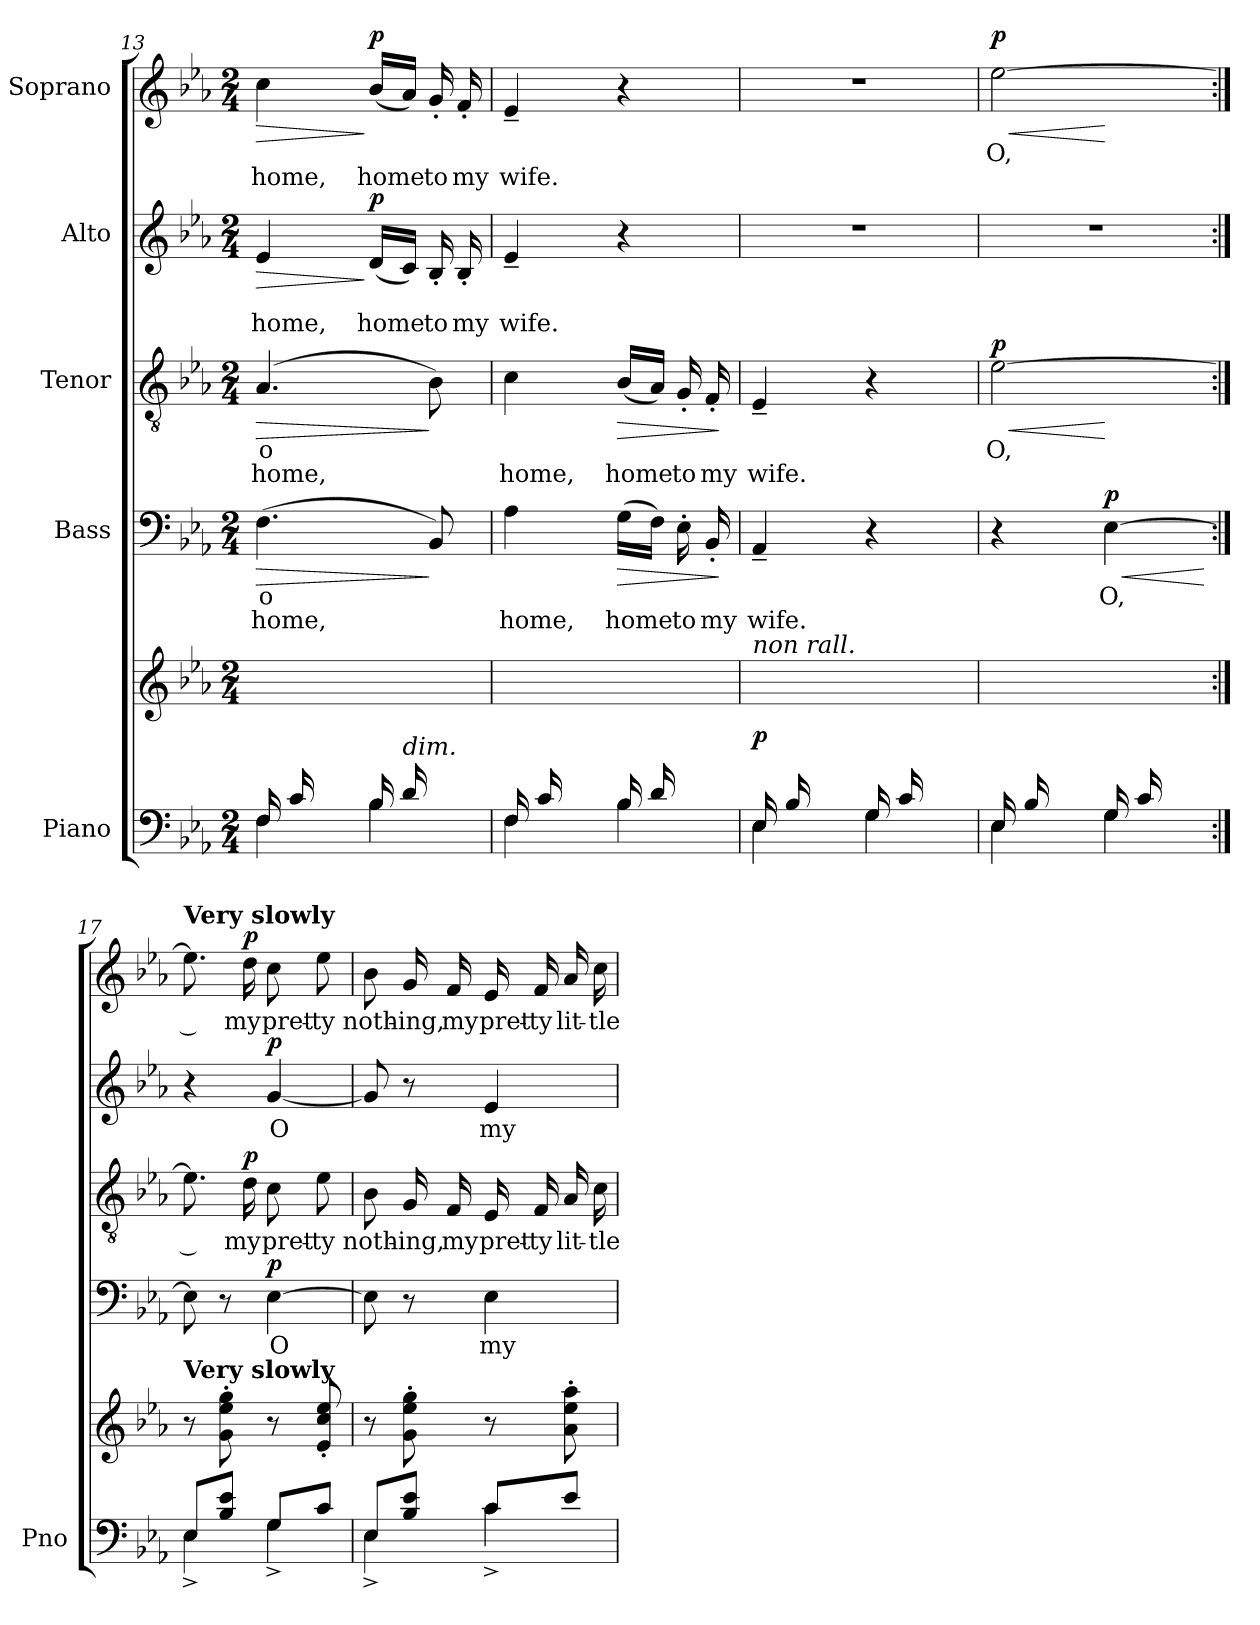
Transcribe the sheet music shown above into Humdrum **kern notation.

**kern	**kern	**dynam	**kern	**text	**text	**dynam	**kern	**text	**text	**dynam	**kern	**text	**text	**dynam	**kern	**text	**text	**dynam
*part5	*part5	*part5	*part4	*part4	*part4	*part4	*part3	*part3	*part3	*part3	*part2	*part2	*part2	*part2	*part1	*part1	*part1	*part1
*staff6	*staff5	*staff5/6	*staff4	*staff4	*staff4	*staff4	*staff3	*staff3	*staff3	*staff3	*staff2	*staff2	*staff2	*staff2	*staff1	*staff1	*staff1	*staff1
*I"Piano	*	*	*I"Bass	*	*	*	*I"Tenor	*	*	*	*I"Alto	*	*	*	*I"Soprano	*	*	*
*I'Pno	*	*	*	*	*	*	*	*	*	*	*	*	*	*	*	*	*	*
*clefF4	*clefG2	*	*clefF4	*	*	*	*clefGv2	*	*	*	*clefG2	*	*	*	*clefG2	*	*	*
*k[b-e-a-]	*k[b-e-a-]	*	*k[b-e-a-]	*	*	*	*k[b-e-a-]	*	*	*	*k[b-e-a-]	*	*	*	*k[b-e-a-]	*	*	*
*M2/4	*M2/4	*	*M2/4	*	*	*	*M2/4	*	*	*	*M2/4	*	*	*	*M2/4	*	*	*
=13	=13	=13	=13	=13	=13	=13	=13	=13	=13	=13	=13	=13	=13	=13	=13	=13	=13	=13
*^	*	*	*	*	*	*	*	*	*	*	*	*	*	*	*	*	*	*
!	!	!	!	!	!	!	!LO:HP:b	!	!	!	!LO:HP:b	!	!	!	!LO:HP:b	!	!	!	!LO:HP:b
(16F/LL	4F\	8ryy	.	(<4.F\	o	home,	>	(<4.A-/	o	home,	>	4e-/	.	home,	>	4cc\	.	home,	>
16c/	.	.	.	.	.	.	.	.	.	.	.	.	.	.	.	.	.	.	.
8ryy	.	16e-\	.	.	.	.	.	.	.	.	.	.	.	.	.	.	.	.	.
.	.	16a-\ 16ee-\JJ)	.	.	.	.	.	.	.	.	.	.	.	.	.	.	.	.	.
!	!	!	!	!	!	!	!	!	!	!	!	!	!	!	!LO:DY:n=1:a	!	!	!	!LO:DY:n=1:a
(16B-/LL	4B-\	16ryy	.	.	.	.	.	.	.	.	.	(16d/LL	.	home	] p	(16b-/LL	.	home	] p
!	!	!LO:TX:b:i:t=dim.	!	!	!	!	!	!	!	!	!	!	!	!	!	!	!	!	!
16d/	.	16ryy	.	.	.	.	.	.	.	.	.	16c/JJ)	.	.	.	16a-/JJ)	.	.	.
8ryy	.	16a-\	.	8BB-/)	.	.	]	8B-\)	.	.	]	16B-'>/	.	to	.	16g'>/	.	to	.
.	.	16b-\ 16ff\JJ)	.	.	.	.	.	.	.	.	.	16B-'>/	.	my	.	16f'>/	.	my	.
=14	=14	=14	=14	=14	=14	=14	=14	=14	=14	=14	=14	=14	=14	=14	=14	=14	=14	=14	=14
(16F/LL	4F\	8ryy	.	4A-\	.	home,	.	4c\	.	home,	.	4e-~>/	.	wife.	.	4e-~>/	.	wife.	.
16c/	.	.	.	.	.	.	.	.	.	.	.	.	.	.	.	.	.	.	.
8ryy	.	16e-\	.	.	.	.	.	.	.	.	.	.	.	.	.	.	.	.	.
.	.	16a-\ 16ee-\JJ)	.	.	.	.	.	.	.	.	.	.	.	.	.	.	.	.	.
!	!	!	!	!	!	!	!LO:HP:b	!	!	!	!LO:HP:b	!	!	!	!	!	!	!	!
(16B-/LL	4B-\	8ryy	.	(16G\LL	.	home	>	(16B-/LL	.	home	>	4r	.	.	.	4r	.	.	.
16d/	.	.	.	16F\JJ)	.	.	.	16A-/JJ)	.	.	.	.	.	.	.	.	.	.	.
8ryy	.	16a-\	.	16E-'>\	.	to	.	16G'>/	.	to	.	.	.	.	.	.	.	.	.
.	.	16b-\ 16ff\JJ)	.	16BB-'>/	.	my	.	16F'>/	.	my	.	.	.	.	.	.	.	.	.
*v	*v	*	*	*	*	*	*	*	*	*	*	*	*	*	*	*	*	*	*
.	.	.	.	.	.	]	.	.	.	]	.	.	.	.	.	.	.	.
=15	=15	=15	=15	=15	=15	=15	=15	=15	=15	=15	=15	=15	=15	=15	=15	=15	=15	=15
*^	*	*	*	*	*	*	*	*	*	*	*	*	*	*	*	*	*	*
!	!	!LO:TX:i:t=non rall.	!	!	!	!	!	!	!	!	!	!	!	!	!	!	!	!	!
!	!	!	!LO:DY:b	!	!	!	!	!	!	!	!	!	!	!	!	!	!	!	!
(16E-/LL	4E-\	8ryy	p	4AA-~>/	.	wife.	.	4E-~>/	.	wife.	.	2r	.	.	.	2r	.	.	.
16B-/	.	.	.	.	.	.	.	.	.	.	.	.	.	.	.	.	.	.	.
8ryy	.	16g\	.	.	.	.	.	.	.	.	.	.	.	.	.	.	.	.	.
.	.	16ee-\ 16gg\JJ)	.	.	.	.	.	.	.	.	.	.	.	.	.	.	.	.	.
(16G/LL	4G\	8ryy	.	4r	.	.	.	4r	.	.	.	.	.	.	.	.	.	.	.
16c/	.	.	.	.	.	.	.	.	.	.	.	.	.	.	.	.	.	.	.
8ryy	.	16e-\	.	.	.	.	.	.	.	.	.	.	.	.	.	.	.	.	.
.	.	16cc\ 16ee-\JJ)	.	.	.	.	.	.	.	.	.	.	.	.	.	.	.	.	.
=16	=16	=16	=16	=16	=16	=16	=16	=16	=16	=16	=16	=16	=16	=16	=16	=16	=16	=16	=16
!	!	!	!	!	!	!	!	!	!	!	!LO:HP:b	!	!	!	!	!	!	!	!LO:HP:b
*	*	*	*	*	*	*	*	*^	*	*	*	*	*	*	*	*^	*	*	*
!	!	!	!	!	!	!	!	!	!	!	!	!LO:DY:n=1:a	!	!	!	!	!	!	!	!	!LO:DY:n=1:a
(16E-/LL	4E-\	8ryy	.	4r	.	.	.	[2e-\	4ryy	O,	.	< p	2r	.	.	.	[2ee-\	4ryy	O,	.	< p
16B-/	.	.	.	.	.	.	.	.	.	.	.	.	.	.	.	.	.	.	.	.	.
8ryy	.	16g\	.	.	.	.	.	.	.	.	.	.	.	.	.	.	.	.	.	.	.
.	.	16ee-\ 16gg\JJ)	.	.	.	.	.	.	.	.	.	.	.	.	.	.	.	.	.	.	.
!	!	!	!	!	!	!	!LO:HP:b	!	!	!	!	!	!	!	!	!	!	!	!	!	!
!	!	!	!	!	!	!	!LO:DY:n=1:a	!	!	!	!	!	!	!	!	!	!	!	!	!	!
(16G/LL	4G\	8ryy	.	[4E-\	O,	.	< p	.	4ryy	.	.	[	.	.	.	.	.	4ryy	.	.	[
16c/	.	.	.	.	.	.	.	.	.	.	.	.	.	.	.	.	.	.	.	.	.
8ryy	.	16e-\	.	.	.	.	.	.	.	.	.	.	.	.	.	.	.	.	.	.	.
.	.	16cc\ 16ee-\JJ)	.	.	.	.	.	.	.	.	.	.	.	.	.	.	.	.	.	.	.
*v	*v	*	*	*	*	*	*	*v	*v	*	*	*	*	*	*	*	*v	*v	*	*	*
.	.	.	.	.	.	[	.	.	.	.	.	.	.	.	.	.	.	.
=17:|!	=17:|!	=17:|!	=17:|!	=17:|!	=17:|!	=17:|!	=17:|!	=17:|!	=17:|!	=17:|!	=17:|!	=17:|!	=17:|!	=17:|!	=17:|!	=17:|!	=17:|!	=17:|!
*^	*	*	*	*	*	*	*	*	*	*	*	*	*	*	*	*	*	*
!	!	!	!	!	!	!	!	!	!	!	!	!	!	!	!	!LO:TX:a:B:t=Very slowly	!	!	!
!	!	!LO:TX:a:B:t=Very slowly	!	!	!	!	!	!	!	!	!	!	!	!	!	!	!	!	!
8E-/L	4E-^\	8r	.	8E-\]	.	.	.	8.e-\]	__	.	.	4r	.	.	.	8.ee-\]	__	.	.
8B-/ 8e-/J	.	8g\' 8ee-\' 8gg\'	.	8r	.	.	.	.	.	.	.	.	.	.	.	.	.	.	.
!	!	!	!	!	!	!	!	!	!	!	!LO:DY:a	!	!	!	!	!	!	!	!LO:DY:a
.	.	.	.	.	.	.	.	16d\	my	.	p	.	.	.	.	16dd\	my	.	p
!	!	!	!	!	!	!	!LO:DY:a	!	!	!	!	!	!	!	!LO:DY:a	!	!	!	!
8G/L	4G^\	8r	.	[4E-\	O	.	p	8c\	pret-	.	.	[4g/	O	.	p	8cc\	pret-	.	.
8c/J	.	8e-/' 8cc/' 8ee-/'	.	.	.	.	.	8e-\	-ty	.	.	.	.	.	.	8ee-\	-ty	.	.
=18	=18	=18	=18	=18	=18	=18	=18	=18	=18	=18	=18	=18	=18	=18	=18	=18	=18	=18	=18
8E-/L	4E-^\	8r	.	8E-\]	.	.	.	8B-\	noth-	.	.	8g/]	.	.	.	8b-\	noth-	.	.
8B-/ 8e-/J	.	8g\' 8ee-\' 8gg\'	.	8r	.	.	.	16G/	-ing,	.	.	8r	.	.	.	16g/	-ing,	.	.
.	.	.	.	.	.	.	.	16F/	my	.	.	.	.	.	.	16f/	my	.	.
8c/L	4c^\	8r	.	4E-\	my	.	.	16E-/	pret-	.	.	4e-/	my	.	.	16e-/	pret-	.	.
.	.	.	.	.	.	.	.	16F/	-ty	.	.	.	.	.	.	16f/	-ty	.	.
8e-/J	.	8a-\' 8ee-\' 8aa-\'	.	.	.	.	.	16A-/	lit-	.	.	.	.	.	.	16a-/	lit-	.	.
.	.	.	.	.	.	.	.	16c\	-tle	.	.	.	.	.	.	16cc\	-tle	.	.
*v	*v	*	*	*	*	*	*	*	*	*	*	*	*	*	*	*	*	*	*
=	=	=	=	=	=	=	=	=	=	=	=	=	=	=	=	=	=	=
*-	*-	*-	*-	*-	*-	*-	*-	*-	*-	*-	*-	*-	*-	*-	*-	*-	*-	*-
